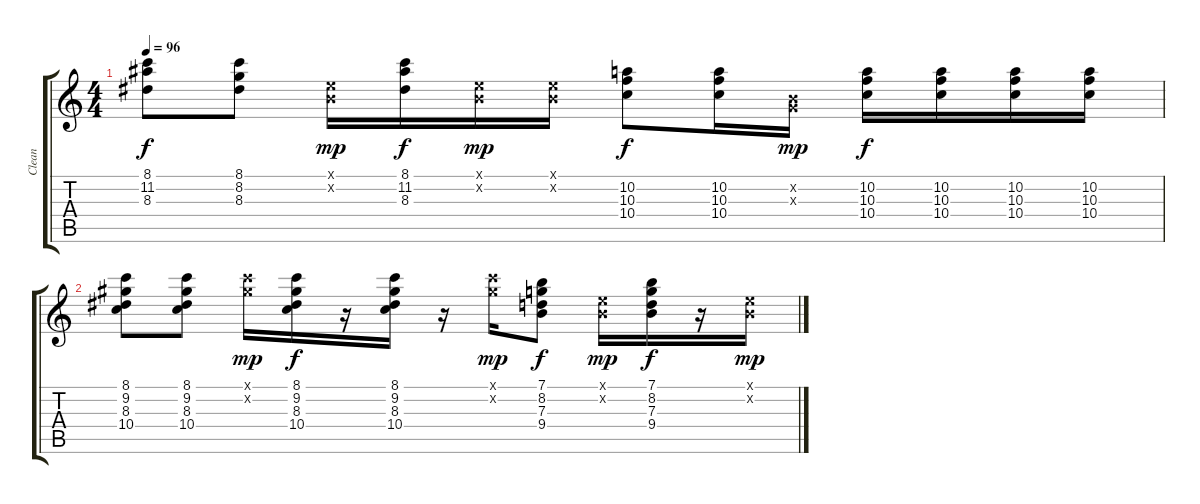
\track ("Clean" "Clean") {instrument electricguitarjazz}
\staff {score tabs}
\tuning (E4 B3 G3 D3 A2 E2) {hide}
\ts (4 4)
\tempo 96
\clef g2
\ks c
(8.1 11.2 8.3).8{dy f} (8.1 8.2 8.3).8 (0.1{x} 0.2{x}).16{dy mp} (8.1 11.2 8.3).16{dy f} (0.1{x} 0.2{x}).16{dy mp} (0.1{x} 0.2{x}).16 (10.2 10.3 10.4).8{dy f} (10.2 10.3 10.4).16 (0.2{x} 0.3{x}).16{dy mp} (10.2 10.3 10.4).16{dy f} (10.2 10.3 10.4).16 (10.2 10.3 10.4).16 (10.2 10.3 10.4).16 |
(8.1 9.2 8.3 10.4).8 (8.1 9.2 8.3 10.4).8 (8.1{x} 9.2{x}).16{dy mp} (8.1 9.2 8.3 10.4).16{dy f} r.16 (8.1 9.2 8.3 10.4).16 r.16 (8.1{x} 9.2{x}).16{dy mp} (7.1 8.2 7.3 9.4).8{dy f} (0.1{x} 0.2{x}).16{dy mp} (7.1 8.2 7.3 9.4).16{dy f} r.16 (0.1{x} 0.2{x}).16{dy mp}
